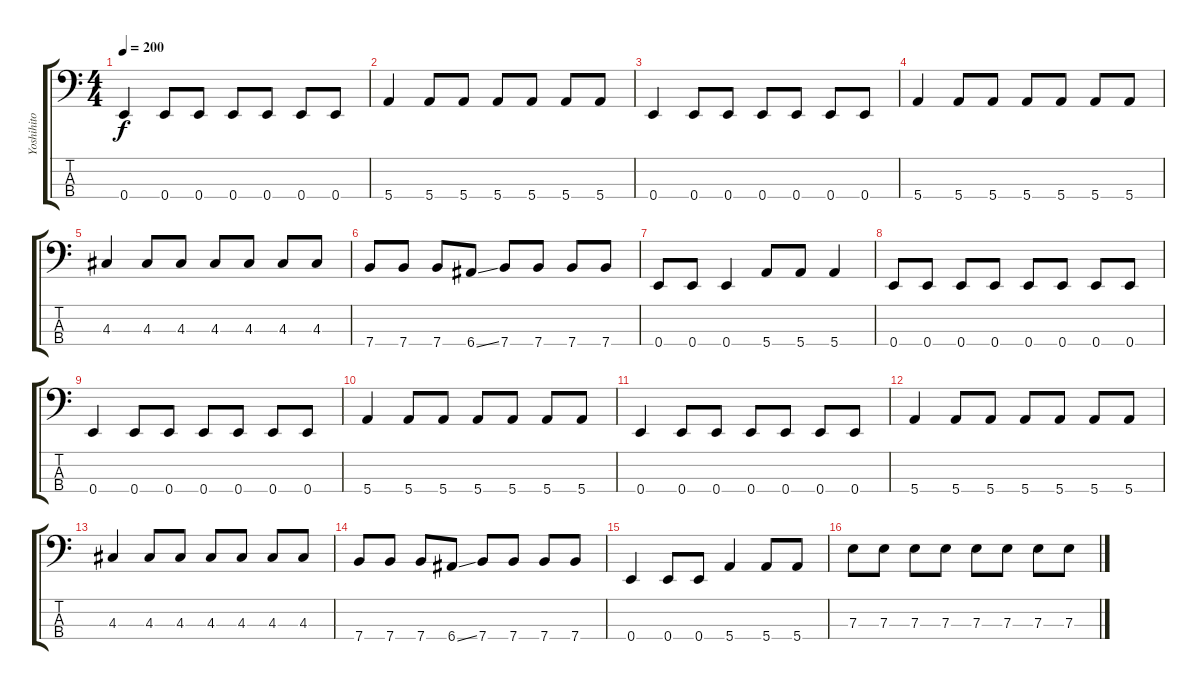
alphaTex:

\track ("Yoshihito Onda - Bass" "Yoshihito ") {instrument electricbasspick}
\staff {score tabs}
\tuning (G2 D2 A1 E1) {hide}
\ts (4 4)
\tempo 200
\clef f4
\ks c
0.4.4{dy f} 0.4.8 0.4.8 0.4.8 0.4.8 0.4.8 0.4.8 |
5.4.4 5.4.8 5.4.8 5.4.8 5.4.8 5.4.8 5.4.8 |
0.4.4 0.4.8 0.4.8 0.4.8 0.4.8 0.4.8 0.4.8 |
5.4.4 5.4.8 5.4.8 5.4.8 5.4.8 5.4.8 5.4.8 |
4.3.4 4.3.8 4.3.8 4.3.8 4.3.8 4.3.8 4.3.8 |
7.4.8 7.4.8 7.4.8 6.4{ss}.8 7.4.8 7.4.8 7.4.8 7.4.8 |
0.4.8 0.4.8 0.4.4 5.4.8 5.4.8 5.4.4 |
0.4.8 0.4.8 0.4.8 0.4.8 0.4.8 0.4.8 0.4.8 0.4.8 |
0.4.4 0.4.8 0.4.8 0.4.8 0.4.8 0.4.8 0.4.8 |
5.4.4 5.4.8 5.4.8 5.4.8 5.4.8 5.4.8 5.4.8 |
0.4.4 0.4.8 0.4.8 0.4.8 0.4.8 0.4.8 0.4.8 |
5.4.4 5.4.8 5.4.8 5.4.8 5.4.8 5.4.8 5.4.8 |
4.3.4 4.3.8 4.3.8 4.3.8 4.3.8 4.3.8 4.3.8 |
7.4.8 7.4.8 7.4.8 6.4{ss}.8 7.4.8 7.4.8 7.4.8 7.4.8 |
0.4.4 0.4.8 0.4.8 5.4.4 5.4.8 5.4.8 |
7.3.8 7.3.8 7.3.8 7.3.8 7.3.8 7.3.8 7.3.8 7.3.8
